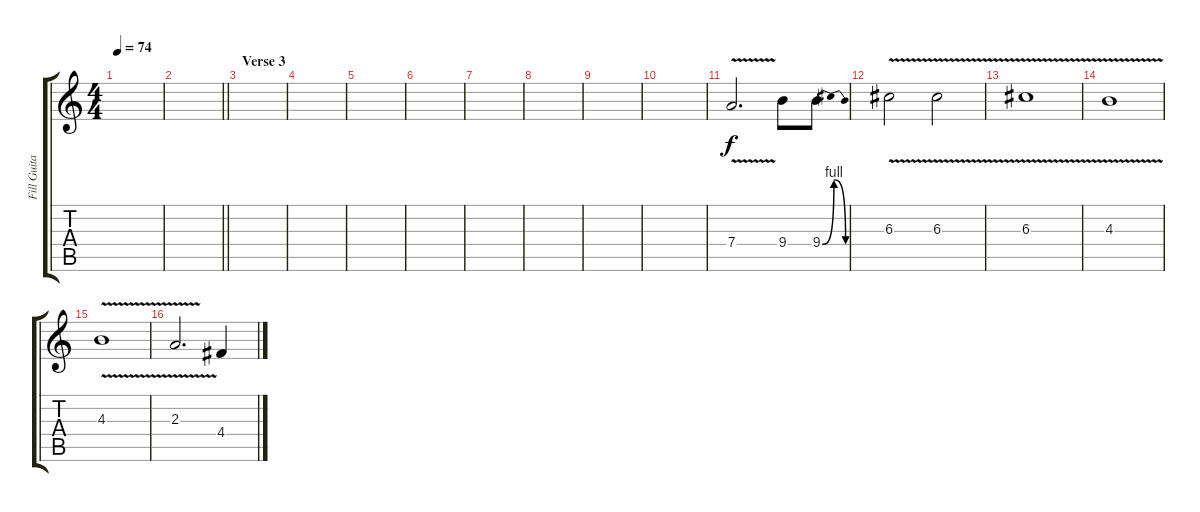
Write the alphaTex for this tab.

\track ("Fill Guitar #1" "Fill Guita") {instrument distortionguitar}
\staff {score tabs}
\tuning (E4 B3 G3 D3 A2 E2) {hide}
\ts (4 4)
\tempo 74
\clef g2
\ks c
|
\barLineRight lightlight
|
\section ("" "Verse 3")
|
|
|
|
|
|
|
|
7.4{v}.2{d volume 11} 9.4.8 9.4{be (bendrelease 0 0 30 4 30 4 60 0)}.8 |
6.3{v}.2 6.3{v}.2 |
6.3{v}.1 |
4.3{v}.1 |
4.3{v}.1 |
2.3{v}.2{d} 4.4.4
